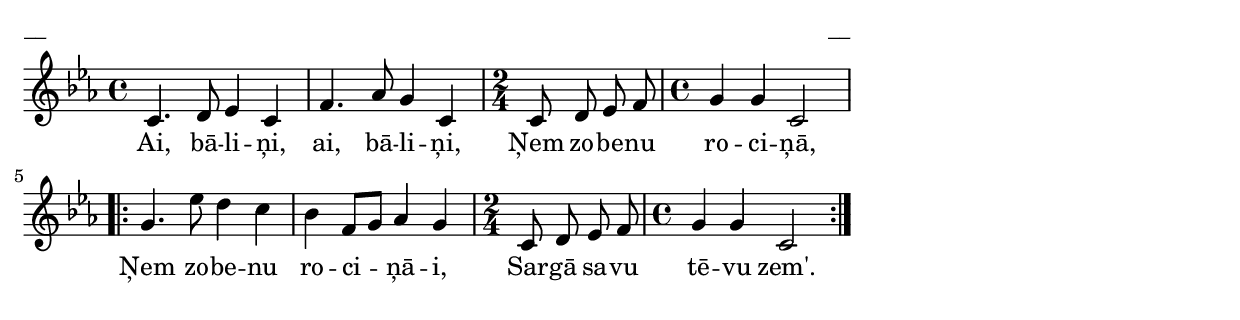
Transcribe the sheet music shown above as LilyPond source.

\version "2.13.16"
%\header {
%    title = "Ai, bāliņi, ai, bāliņi"
%} 
\paper {
line-width = 14\cm
left-margin = 0.4\cm
between-system-padding = 0.1\cm
between-system-space = 0.1\cm
}
\layout {
indent = #0
ragged-last = ##f
}


voiceA = \relative c'' {
\clef "treble"
\key c \minor
\time 4/4
c,4. d8 ees4 c |
f4. aes8 g4 c,
\time 2/4
c8 d ees f 
\time 4/4
g4 g c,2 
\repeat volta 2 {
g'4. ees'8 d4 c |
bes4 f8[ g] aes4 g 
\time 2/4
c,8 d ees f 
\time 4/4
g4 g c,2 
}
} 

lyricA = \lyricmode {
Ai, bā -- li -- ņi, ai, bā -- li -- ņi, 
Ņem zo -- be -- nu ro -- ci -- ņā, 
Ņem zo -- be -- nu ro -- ci -- ņā -- i, 
Sar -- gā sa -- vu tē -- vu zem'.
}

fullScore = <<
\new Staff {
<<
\new Voice = "voiceA" { \oneVoice \autoBeamOff \voiceA }
\lyricsto "voiceA" \new Lyrics \lyricA
>>
}
>>

\score {
\fullScore
\header { piece = "__" opus = "__" }
}
\markup { \with-color #(x11-color 'white) \sans \smaller "__" }
\score {
\unfoldRepeats
\fullScore
\midi {
\context { \Staff \remove "Staff_performer" }
\context { \Voice \consists "Staff_performer" }
}
}


